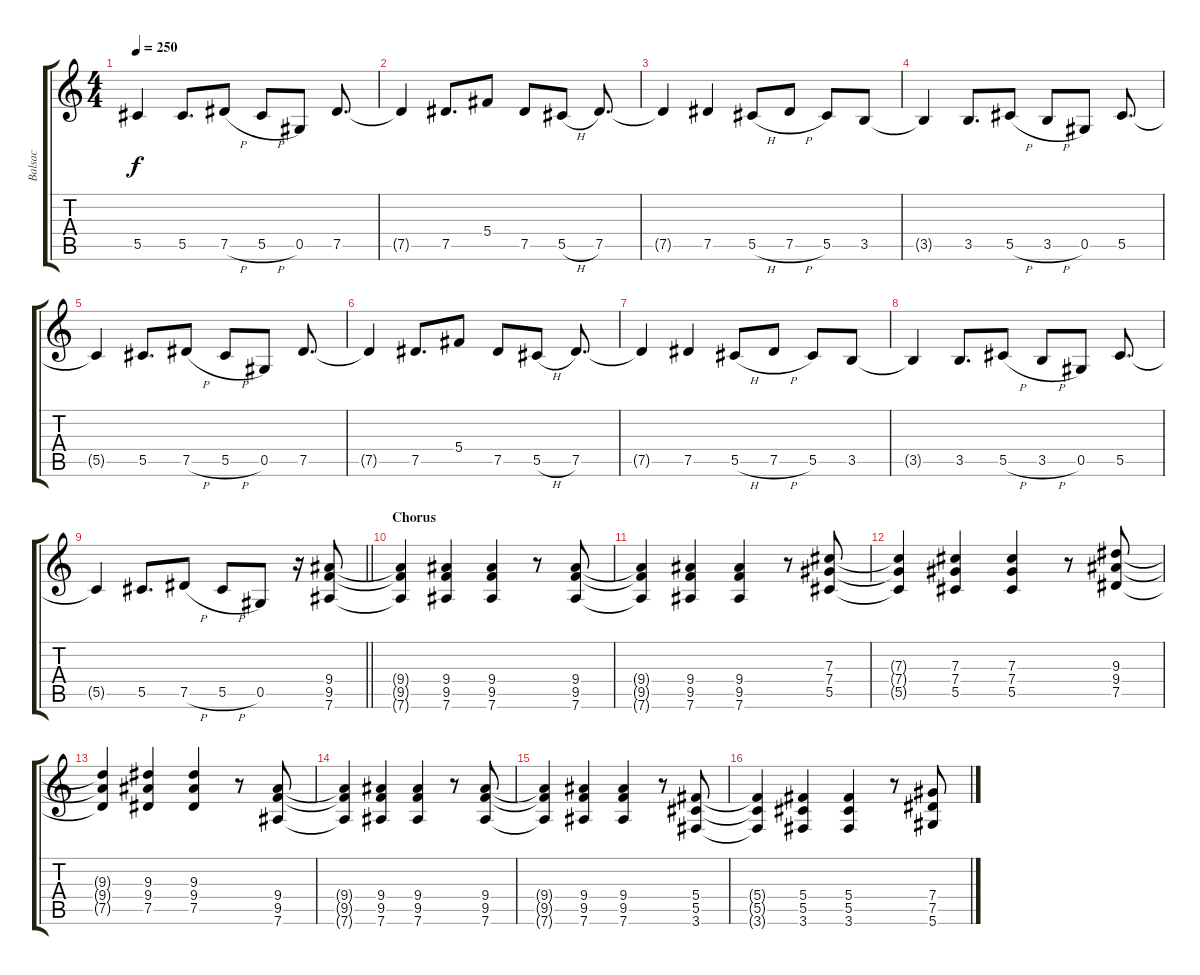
\track ("Balsac" "Balsac") {instrument overdrivenguitar}
\staff {score tabs}
\tuning (Eb4 Bb3 Gb3 Db3 Ab2 Eb2) {hide}
\ts (4 4)
\tempo 250
\clef g2
\ks c
5.5{t}.4{dy f} 5.5.8{d} 7.5{h}.8 5.5{h}.8 0.5.8 7.5.8{d} |
7.5{t}.4 7.5.8{d} 5.4.8 7.5.8 5.5{h}.8 7.5.8{d} |
7.5{t}.4 7.5.4 5.5{h}.8 7.5{h}.8 5.5.8 3.5.8 |
3.5{t}.4 3.5.8{d} 5.5{h}.8 3.5{h}.8 0.5.8 5.5.8{d} |
5.5{t}.4 5.5.8{d} 7.5{h}.8 5.5{h}.8 0.5.8 7.5.8{d} |
7.5{t}.4 7.5.8{d} 5.4.8 7.5.8 5.5{h}.8 7.5.8{d} |
7.5{t}.4 7.5.4 5.5{h}.8 7.5{h}.8 5.5.8 3.5.8 |
3.5{t}.4 3.5.8{d} 5.5{h}.8 3.5{h}.8 0.5.8 5.5.8{d} |
\barLineRight lightlight
5.5{t}.4 5.5.8{d} 7.5{h}.8 5.5{h}.8 0.5.8 r.16 (9.4 9.5 7.6).8 |
\section ("" "Chorus")
(9.4{t} 9.5{t} 7.6{t}).4 (9.4 9.5 7.6).4 (9.4 9.5 7.6).4 r.8 (9.4 9.5 7.6).8 |
(9.4{t} 9.5{t} 7.6{t}).4 (9.4 9.5 7.6).4 (9.4 9.5 7.6).4 r.8 (7.3 7.4 5.5).8 |
(7.3{t} 7.4{t} 5.5{t}).4 (7.3 7.4 5.5).4 (7.3 7.4 5.5).4 r.8 (9.3 9.4 7.5).8 |
(9.3{t} 9.4{t} 7.5{t}).4 (9.3 9.4 7.5).4 (9.3 9.4 7.5).4 r.8 (9.4 9.5 7.6).8 |
(9.4{t} 9.5{t} 7.6{t}).4 (9.4 9.5 7.6).4 (9.4 9.5 7.6).4 r.8 (9.4 9.5 7.6).8 |
(9.4{t} 9.5{t} 7.6{t}).4 (9.4 9.5 7.6).4 (9.4 9.5 7.6).4 r.8 (5.4 5.5 3.6).8 |
(5.4{t} 5.5{t} 3.6{t}).4 (5.4 5.5 3.6).4 (5.4 5.5 3.6).4 r.8 (7.4 7.5 5.6).8
